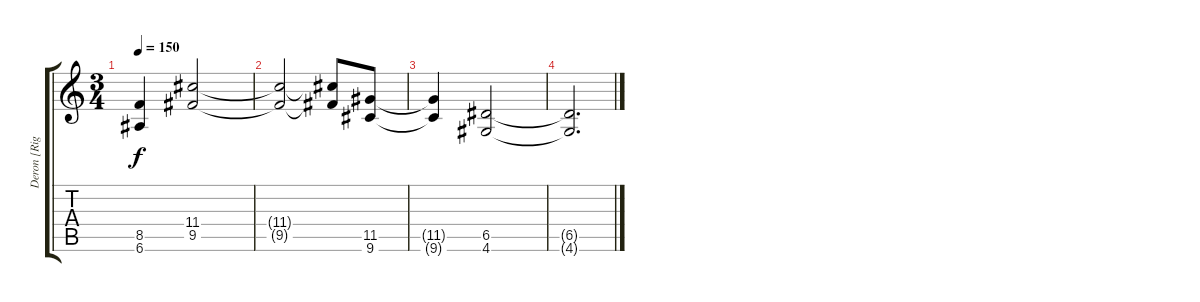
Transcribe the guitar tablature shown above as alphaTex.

\track ("Deron [Right]" "Deron [Rig") {instrument distortionguitar}
\staff {score tabs}
\tuning (E4 B3 G3 D3 A2 E2) {hide}
\ts (3 4)
\tempo 150
\clef g2
\ks c
(8.5{t} 6.6{t}).4{dy f} (11.4 9.5).2 |
(11.4{t} 9.5{t}).2 (11.4{t} 9.5{t}).8 (11.5 9.6).8 |
(11.5{t} 9.6{t}).4 (6.5 4.6).2 |
(6.5{t} 4.6{t}).2{d}
